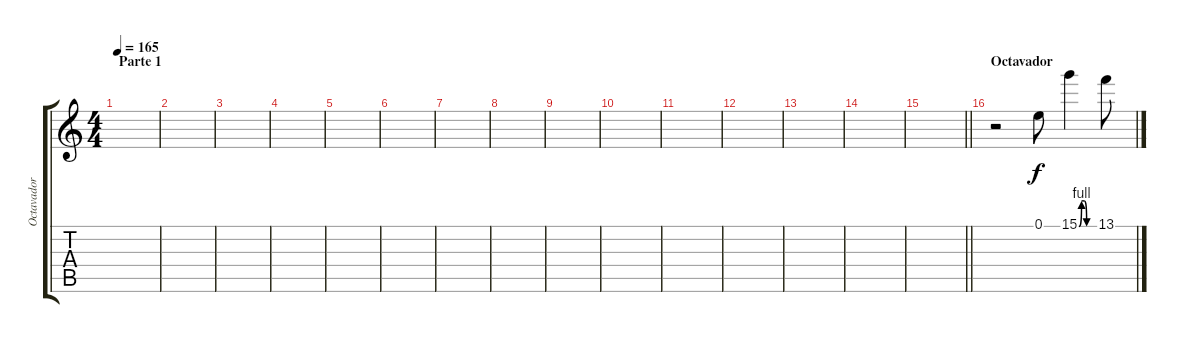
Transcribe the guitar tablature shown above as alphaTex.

\track ("Octavador" "Octavador") {instrument distortionguitar}
\staff {score tabs}
\tuning (E4 B3 G3 D3 A2 E2) {hide}
\ts (4 4)
\section ("" "Parte 1")
\tempo 165
\clef g2
\ks c
|
|
|
|
|
|
|
|
|
|
|
|
|
|
\barLineRight lightlight
|
\section ("" "Octavador")
r.2 0.1.8 15.1{be (custom 0 0 10 4 20 4 30 0 60 0)}.4 13.1.8
